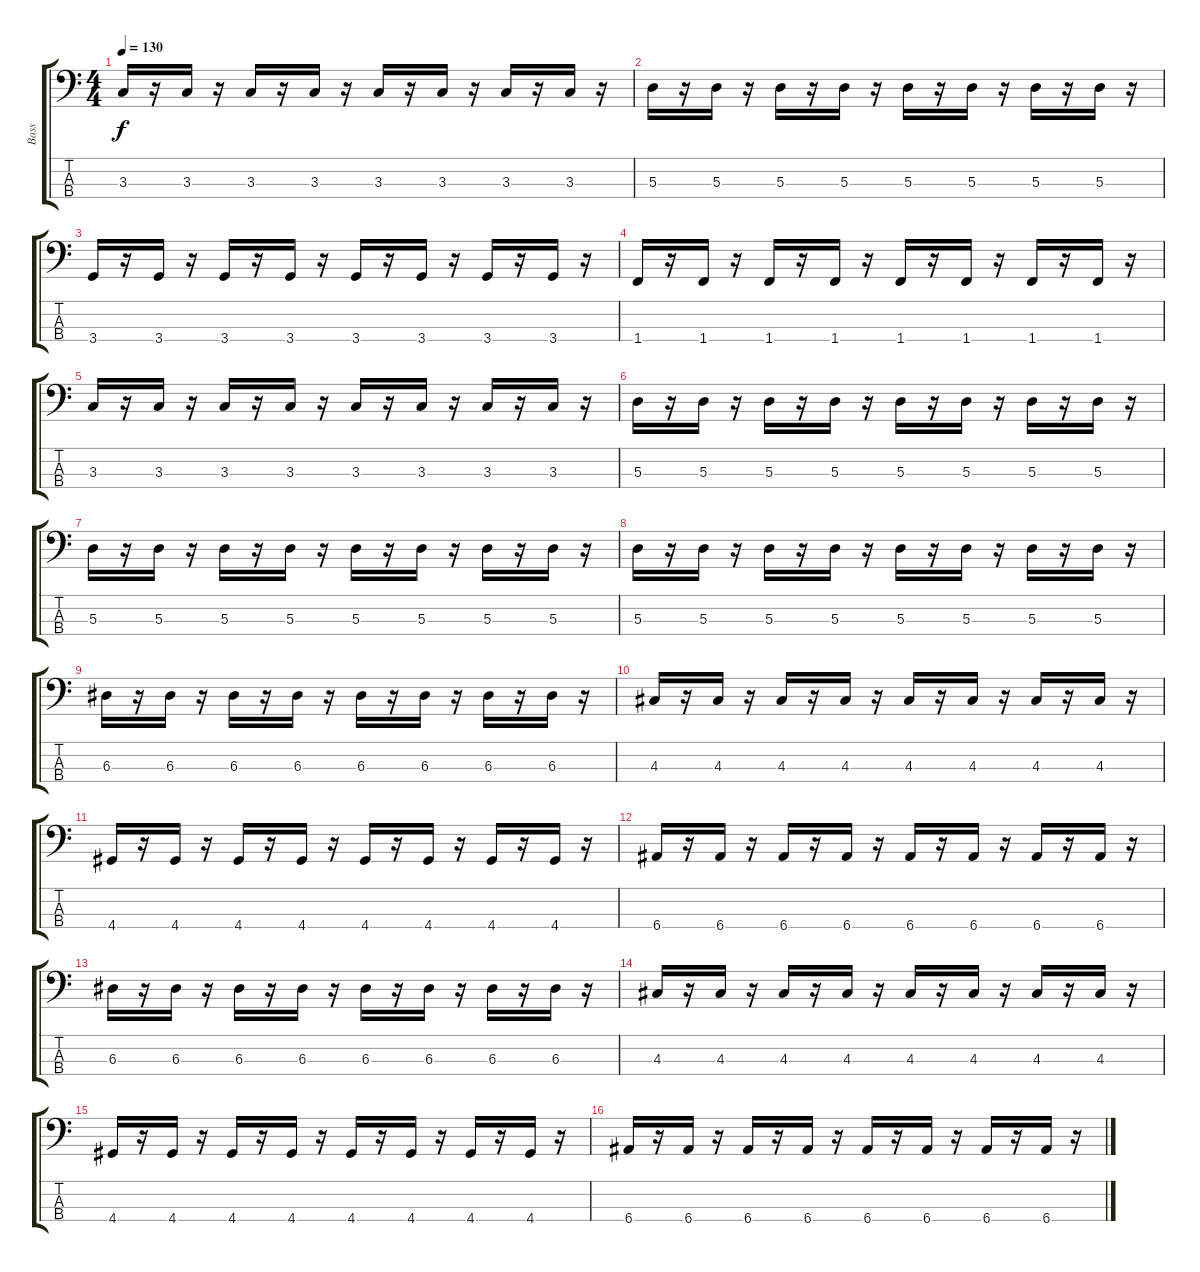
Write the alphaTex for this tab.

\track ("Bass" "Bass") {instrument electricbassfinger}
\staff {score tabs}
\tuning (G2 D2 A1 E1) {hide}
\ts (4 4)
\tempo 130
\clef f4
\ks c
3.3.16{dy f} r.16 3.3.16 r.16 3.3.16 r.16 3.3.16 r.16 3.3.16 r.16 3.3.16 r.16 3.3.16 r.16 3.3.16 r.16 |
5.3.16 r.16 5.3.16 r.16 5.3.16 r.16 5.3.16 r.16 5.3.16 r.16 5.3.16 r.16 5.3.16 r.16 5.3.16 r.16 |
3.4.16 r.16 3.4.16 r.16 3.4.16 r.16 3.4.16 r.16 3.4.16 r.16 3.4.16 r.16 3.4.16 r.16 3.4.16 r.16 |
1.4.16 r.16 1.4.16 r.16 1.4.16 r.16 1.4.16 r.16 1.4.16 r.16 1.4.16 r.16 1.4.16 r.16 1.4.16 r.16 |
3.3.16 r.16 3.3.16 r.16 3.3.16 r.16 3.3.16 r.16 3.3.16 r.16 3.3.16 r.16 3.3.16 r.16 3.3.16 r.16 |
5.3.16 r.16 5.3.16 r.16 5.3.16 r.16 5.3.16 r.16 5.3.16 r.16 5.3.16 r.16 5.3.16 r.16 5.3.16 r.16 |
5.3.16 r.16 5.3.16 r.16 5.3.16 r.16 5.3.16 r.16 5.3.16 r.16 5.3.16 r.16 5.3.16 r.16 5.3.16 r.16 |
5.3.16 r.16 5.3.16 r.16 5.3.16 r.16 5.3.16 r.16 5.3.16 r.16 5.3.16 r.16 5.3.16 r.16 5.3.16 r.16 |
6.3.16 r.16 6.3.16 r.16 6.3.16 r.16 6.3.16 r.16 6.3.16 r.16 6.3.16 r.16 6.3.16 r.16 6.3.16 r.16 |
4.3.16 r.16 4.3.16 r.16 4.3.16 r.16 4.3.16 r.16 4.3.16 r.16 4.3.16 r.16 4.3.16 r.16 4.3.16 r.16 |
4.4.16 r.16 4.4.16 r.16 4.4.16 r.16 4.4.16 r.16 4.4.16 r.16 4.4.16 r.16 4.4.16 r.16 4.4.16 r.16 |
6.4.16 r.16 6.4.16 r.16 6.4.16 r.16 6.4.16 r.16 6.4.16 r.16 6.4.16 r.16 6.4.16 r.16 6.4.16 r.16 |
6.3.16 r.16 6.3.16 r.16 6.3.16 r.16 6.3.16 r.16 6.3.16 r.16 6.3.16 r.16 6.3.16 r.16 6.3.16 r.16 |
4.3.16 r.16 4.3.16 r.16 4.3.16 r.16 4.3.16 r.16 4.3.16 r.16 4.3.16 r.16 4.3.16 r.16 4.3.16 r.16 |
4.4.16 r.16 4.4.16 r.16 4.4.16 r.16 4.4.16 r.16 4.4.16 r.16 4.4.16 r.16 4.4.16 r.16 4.4.16 r.16 |
6.4.16 r.16 6.4.16 r.16 6.4.16 r.16 6.4.16 r.16 6.4.16 r.16 6.4.16 r.16 6.4.16 r.16 6.4.16 r.16
